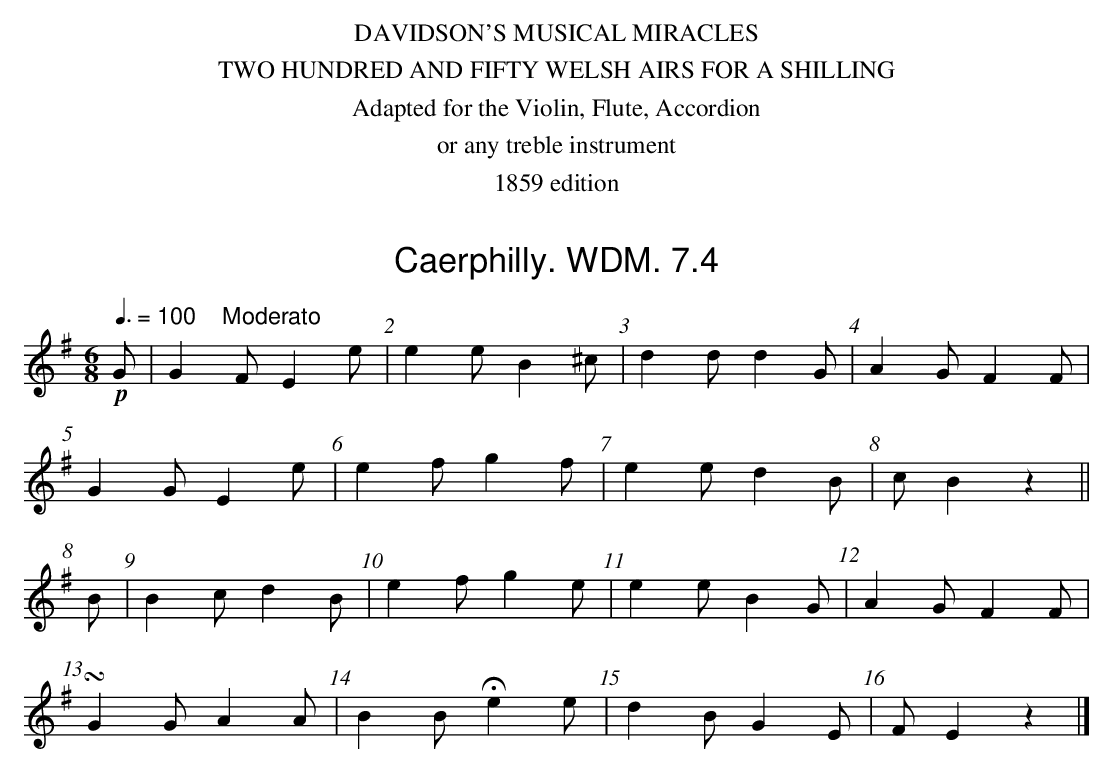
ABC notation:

X:1
T:Caerphilly. WDM. 7.4
M:6/8
L:1/8
Q:3/8=100 "    Moderato"
K:G
!p!G|G2F E2e|e2e B2^c|d2d d2G|A2G F2F|
G2G E2e|e2f g2f|e2e d2B|cB2 z2||
B|B2c d2B|e2f g2e|e2e B2G|A2G F2F|
!turn!G2G A2A|B2B He2e|d2B G2E|FE2 z2|]
